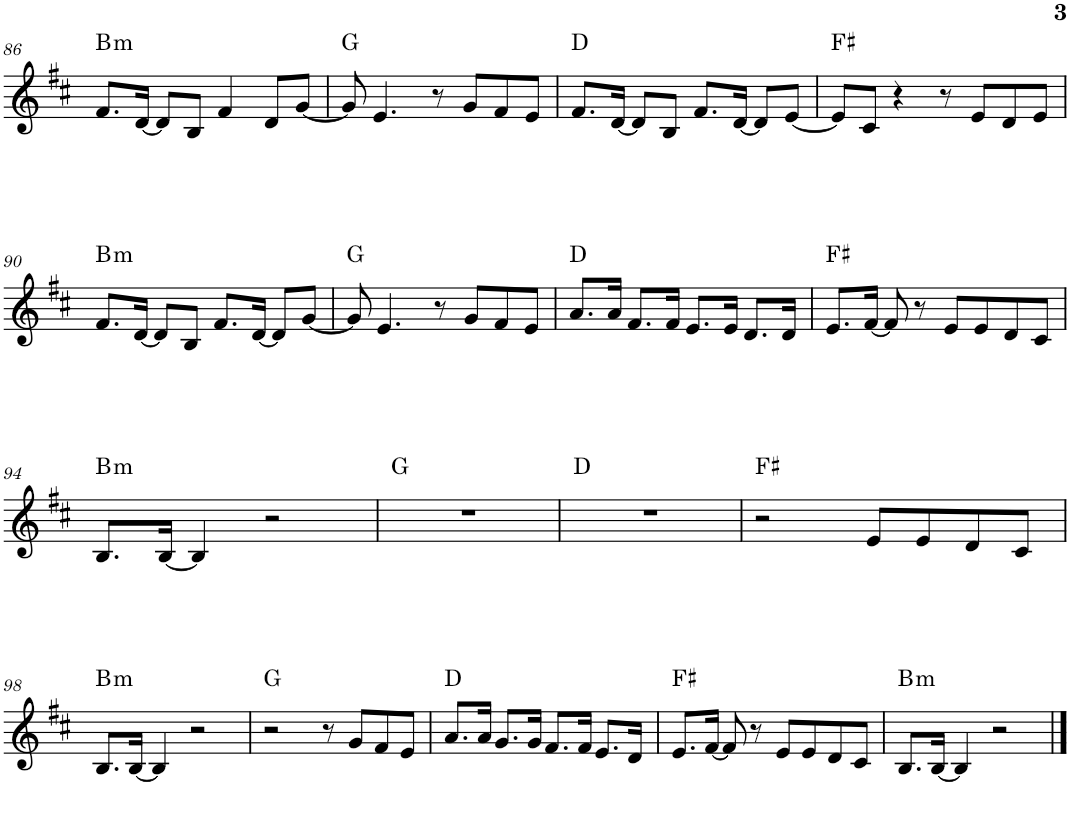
**kern	**harte
*part1	*part1
*staff1	*
*I"Piano	*
*I'Pno.	*
!!LO:PB:g=z
*clefG2	*
*k[f#c#]	*
*M4/4	*
=86	=86
!	!LO:H:kt=m
8.f#/L	B:min
[16d/Jk	.
8d/L]	.
8B/J	.
4f#/	.
8d/L	.
[8g/J	.
=87	=87
8g/]	G:maj
4.e/	.
8r	.
8g/L	.
8f#/	.
8e/J	.
=88	=88
8.f#/L	D:maj
[16d/Jk	.
8d/L]	.
8B/J	.
8.f#/L	.
[16d/Jk	.
8d/L]	.
[8e/J	.
=89	=89
8e/L]	F#:maj
8c#/J	.
4r	.
8r	.
8e/L	.
8d/	.
8e/J	.
!!LO:LB:g=z
=90	=90
!	!LO:H:kt=m
8.f#/L	B:min
[16d/Jk	.
8d/L]	.
8B/J	.
8.f#/L	.
[16d/Jk	.
8d/L]	.
[8g/J	.
=91	=91
8g/]	G:maj
4.e/	.
8r	.
8g/L	.
8f#/	.
8e/J	.
=92	=92
8.a/L	D:maj
16a/Jk	.
8.f#/L	.
16f#/Jk	.
8.e/L	.
16e/Jk	.
8.d/L	.
16d/Jk	.
=93	=93
8.e/L	F#:maj
[16f#/Jk	.
8f#/]	.
8r	.
8e/L	.
8e/	.
8d/	.
8c#/J	.
!!LO:LB:g=z
=94	=94
!	!LO:H:kt=m
8.B/L	B:min
[16B/Jk	.
4B/]	.
2r	.
=95	=95
1r	G:maj
=96	=96
1r	D:maj
=97	=97
2r	F#:maj
8e/L	.
8e/	.
8d/	.
8c#/J	.
!!LO:LB:g=z
=98	=98
!	!LO:H:kt=m
8.B/L	B:min
[16B/Jk	.
4B/]	.
2r	.
=99	=99
2r	G:maj
8r	.
8g/L	.
8f#/	.
8e/J	.
=100	=100
8.a/L	D:maj
16a/Jk	.
8.g/L	.
16g/Jk	.
8.f#/L	.
16f#/Jk	.
8.e/L	.
16d/Jk	.
=101	=101
8.e/L	F#:maj
[16f#/Jk	.
8f#/]	.
8r	.
8e/L	.
8e/	.
8d/	.
8c#/J	.
=102	=102
!	!LO:H:kt=m
8.B/L	B:min
[16B/Jk	.
4B/]	.
2r	.
==	==
*-	*-
